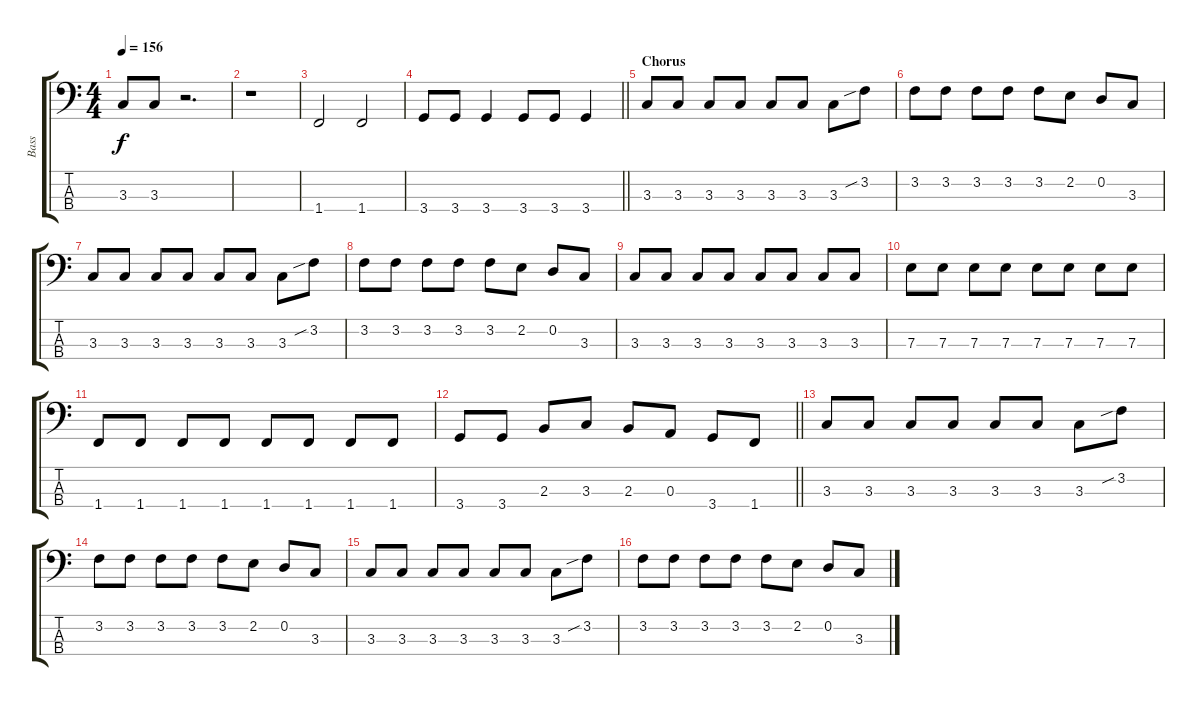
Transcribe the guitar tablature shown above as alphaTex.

\track ("Bass" "Bass") {instrument electricbassfinger}
\staff {score tabs}
\tuning (G2 D2 A1 E1) {hide}
\ts (4 4)
\tempo 156
\clef f4
\ks c
3.3.8{dy f} 3.3.8 r.2{d} |
r.1 |
1.4.2 1.4.2 |
\barLineRight lightlight
3.4.8 3.4.8 3.4.4 3.4.8 3.4.8 3.4.4 |
\section ("" "Chorus")
3.3.8 3.3.8 3.3.8 3.3.8 3.3.8 3.3.8 3.3.8 3.2{sib}.8 |
3.2.8 3.2.8 3.2.8 3.2.8 3.2.8 2.2.8 0.2.8 3.3.8 |
3.3.8 3.3.8 3.3.8 3.3.8 3.3.8 3.3.8 3.3.8 3.2{sib}.8 |
3.2.8 3.2.8 3.2.8 3.2.8 3.2.8 2.2.8 0.2.8 3.3.8 |
3.3.8 3.3.8 3.3.8 3.3.8 3.3.8 3.3.8 3.3.8 3.3.8 |
7.3.8 7.3.8 7.3.8 7.3.8 7.3.8 7.3.8 7.3.8 7.3.8 |
1.4.8 1.4.8 1.4.8 1.4.8 1.4.8 1.4.8 1.4.8 1.4.8 |
\barLineRight lightlight
3.4.8 3.4.8 2.3.8 3.3.8 2.3.8 0.3.8 3.4.8 1.4.8 |
3.3.8 3.3.8 3.3.8 3.3.8 3.3.8 3.3.8 3.3.8 3.2{sib}.8 |
3.2.8 3.2.8 3.2.8 3.2.8 3.2.8 2.2.8 0.2.8 3.3.8 |
3.3.8 3.3.8 3.3.8 3.3.8 3.3.8 3.3.8 3.3.8 3.2{sib}.8 |
3.2.8 3.2.8 3.2.8 3.2.8 3.2.8 2.2.8 0.2.8 3.3.8
